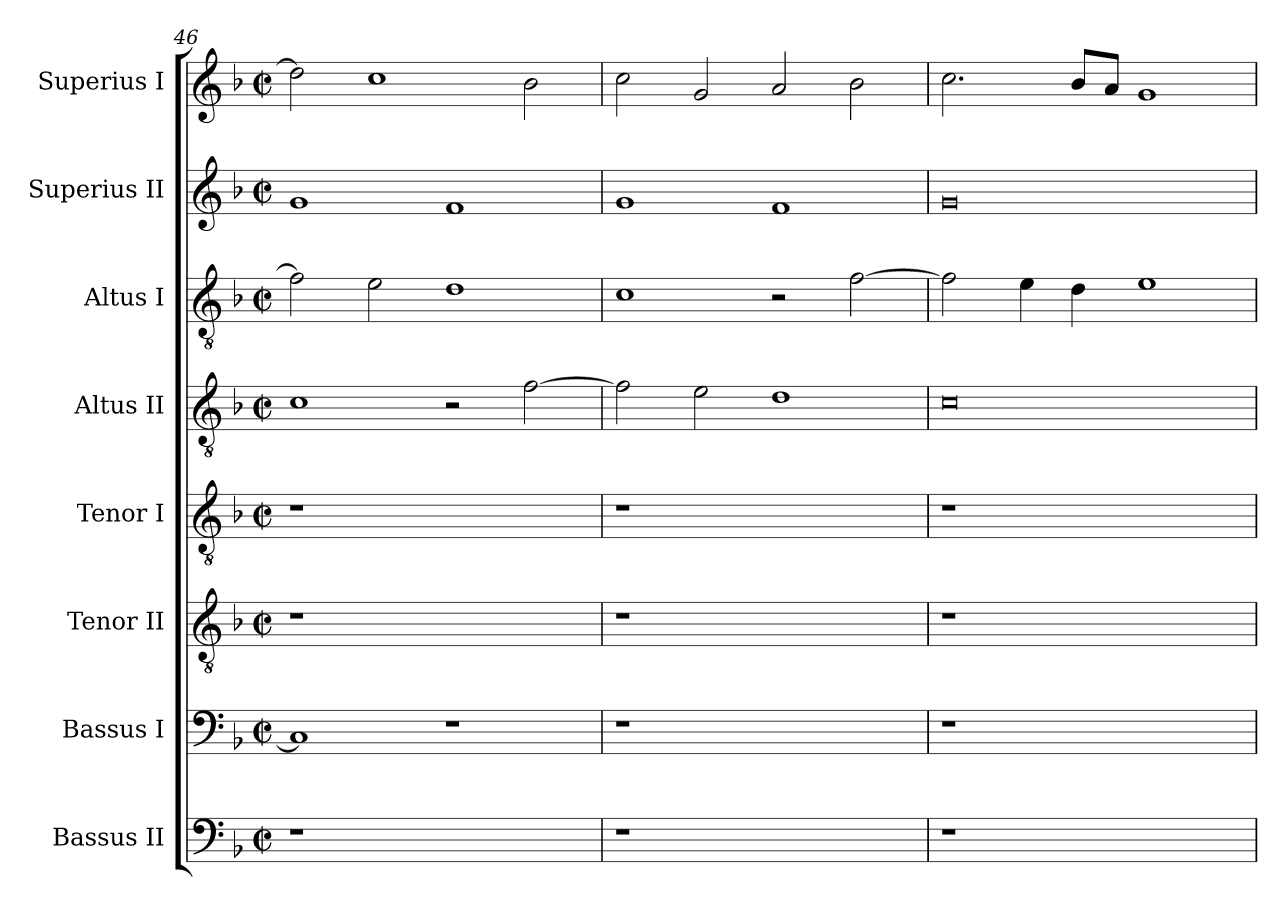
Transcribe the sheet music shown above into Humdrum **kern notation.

**kern	**kern	**kern	**kern	**kern	**kern	**kern	**kern
*part8	*part7	*part6	*part5	*part4	*part3	*part2	*part1
*staff8	*staff7	*staff6	*staff5	*staff4	*staff3	*staff2	*staff1
*I"Bassus II	*I"Bassus I	*I"Tenor II	*I"Tenor I	*I"Altus II	*I"Altus I	*I"Superius II	*I"Superius I
*I'B.s.	*	*	*	*I'A.s.	*	*I'S.s.	*I'S.p.
*clefF4	*clefF4	*clefGv2	*clefGv2	*clefGv2	*clefGv2	*clefG2	*clefG2
*	*	*ITrd7c12	*ITrd7c12	*ITrd7c12	*ITrd7c12	*	*
*k[b-]	*k[b-]	*k[b-]	*k[b-]	*k[b-]	*k[b-]	*k[b-]	*k[b-]
*F:	*F:	*F:	*F:	*F:	*F:	*F:	*F:
*M2/2	*M2/2	*M2/2	*M2/2	*M2/2	*M2/2	*M2/2	*M2/2
*met(c|)	*met(c|)	*met(c|)	*met(c|)	*met(c|)	*met(c|)	*met(c|)	*met(c|)
=46	=46	=46	=46	=46	=46	=46	=46
!LO:N:vis=1	!	!LO:N:vis=1	!LO:N:vis=1	!	!	!	!
1r	1Ci]	1r	1r	1Ci	2Fi\]	1gi	2ddi\]
.	.	.	.	.	2Ei\	.	1cci
1ryy	1r	1ryy	1ryy	2r	1Di	1fi	.
.	.	.	.	[>2Fi\	.	.	2b-i\
=47	=47	=47	=47	=47	=47	=47	=47
!LO:N:vis=1	!LO:N:vis=1	!LO:N:vis=1	!LO:N:vis=1	!	!	!	!
1r	1r	1r	1r	2Fi\]	1Ci	1gi	2cci\
.	.	.	.	2Ei\	.	.	2gi/
1ryy	1ryy	1ryy	1ryy	1Di	2r	1fi	2ai/
.	.	.	.	.	[>2Fi\	.	2b-i\
=48	=48	=48	=48	=48	=48	=48	=48
!LO:N:vis=1	!LO:N:vis=1	!LO:N:vis=1	!LO:N:vis=1	!	!	!	!
1r	1r	1r	1r	0Ci	2Fi\]	0gi	2.cci\
.	.	.	.	.	4Ei\	.	.
.	.	.	.	.	4Di\	.	8b-i/L
.	.	.	.	.	.	.	8ai/J
1ryy	1ryy	1ryy	1ryy	.	1Ei	.	1gi
=	=	=	=	=	=	=	=
*-	*-	*-	*-	*-	*-	*-	*-
